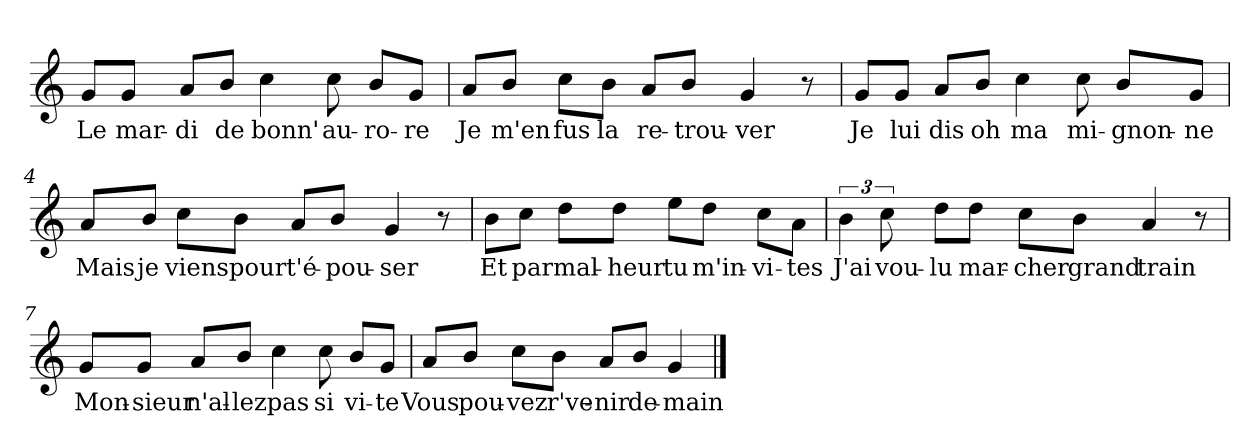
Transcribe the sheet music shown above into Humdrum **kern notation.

**kern	**text
*part1	*part1
*staff1	*staff1
*clefG2	*
*k[]	*
*C:	*
=1	=1
!	!LO:LY:b
8g/L	Le
!	!LO:LY:b
8g/J	mar-
!	!LO:LY:b
8a/L	-di
!	!LO:LY:b
8b/J	de
!	!LO:LY:b
4cc\	bonn'
!	!LO:LY:b
8cc\	au-
!	!LO:LY:b
8b/L	-ro-
!	!LO:LY:b
8g/J	-re
=2	=2
!	!LO:LY:b
8a/L	Je
!	!LO:LY:b
8b/J	m'en
!	!LO:LY:b
8cc\L	fus
!	!LO:LY:b
8b\J	la
!	!LO:LY:b
8a/L	re-
!	!LO:LY:b
8b/J	-trou-
!	!LO:LY:b
4g/	-ver
8r	.
=3	=3
!	!LO:LY:b
8g/L	Je
!	!LO:LY:b
8g/J	lui
!	!LO:LY:b
8a/L	dis
!	!LO:LY:b
8b/J	oh
!	!LO:LY:b
4cc\	ma
!	!LO:LY:b
8cc\	mi-
!	!LO:LY:b
8b/L	-gnon-
!	!LO:LY:b
8g/J	-ne
!!LO:LB:g=z
=4	=4
!	!LO:LY:b
8a/L	Mais
!	!LO:LY:b
8b/J	je
!	!LO:LY:b
8cc\L	viens
!	!LO:LY:b
8b\J	pour
!	!LO:LY:b
8a/L	t'é-
!	!LO:LY:b
8b/J	-pou-
!	!LO:LY:b
4g/	-ser
8r	.
=5	=5
!	!LO:LY:b
8b\L	Et
!	!LO:LY:b
8cc\J	par
!	!LO:LY:b
8dd\L	mal-
!	!LO:LY:b
8dd\J	-heur
!	!LO:LY:b
8ee\L	tu
!	!LO:LY:b
8dd\J	m'in-
!	!LO:LY:b
8cc\L	-vi-
!	!LO:LY:b
8a\J	-tes
=6	=6
!	!LO:LY:b
6b\	J'ai
!	!LO:LY:b
12cc\	vou-
!	!LO:LY:b
8dd\L	-lu
!	!LO:LY:b
8dd\J	mar-
!	!LO:LY:b
8cc\L	-cher
!	!LO:LY:b
8b\J	grand
!	!LO:LY:b
4a/	train
8r	.
!!LO:LB:g=z
=7	=7
!	!LO:LY:b
8g/L	Mon-
!	!LO:LY:b
8g/J	-sieur
!	!LO:LY:b
8a/L	n'al-
!	!LO:LY:b
8b/J	-lez
!	!LO:LY:b
4cc\	pas
!	!LO:LY:b
8cc\	si
!	!LO:LY:b
8b/L	vi-
!	!LO:LY:b
8g/J	-te
=8	=8
!	!LO:LY:b
8a/L	Vous
!	!LO:LY:b
8b/J	pou-
!	!LO:LY:b
8cc\L	-vez
!	!LO:LY:b
8b\J	r've-
!	!LO:LY:b
8a/L	-nir
!	!LO:LY:b
8b/J	de-
!	!LO:LY:b
4g/	-main
==	==
*-	*-
